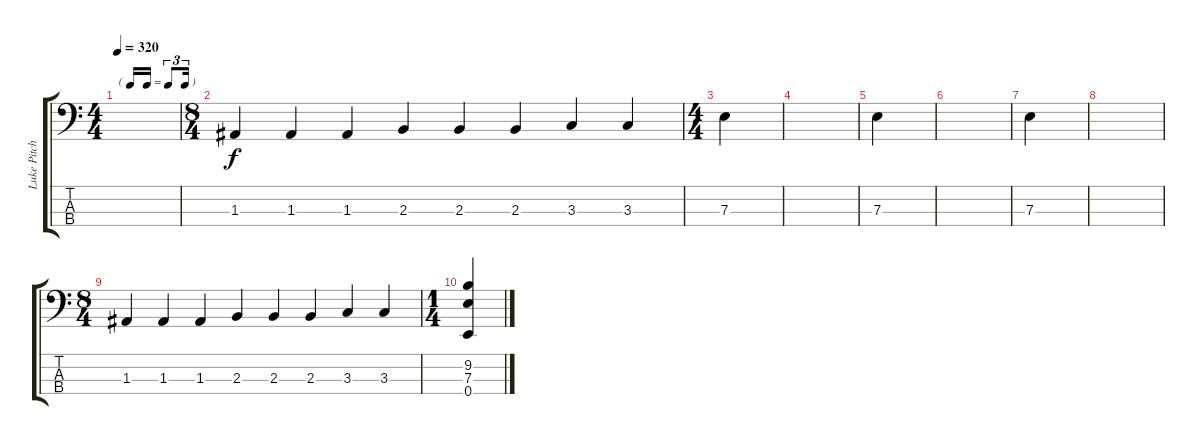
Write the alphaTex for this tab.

\track ("Luke Pitchy (bass)" "Luke Pitch") {instrument electricbassfinger}
\staff {score tabs}
\tuning (G2 D2 A1 E1) {hide}
\ts (4 4)
\tf triplet16th
\tempo 320
\clef f4
\ks c
|
\ts (8 4)
1.3.4 1.3.4 1.3.4 2.3.4 2.3.4 2.3.4 3.3.4 3.3.4 |
\ts (4 4)
7.3.4 |
|
7.3.4 |
|
7.3.4 |
|
\ts (8 4)
1.3.4 1.3.4 1.3.4 2.3.4 2.3.4 2.3.4 3.3.4 3.3.4 |
\ts (1 4)
(9.2 7.3 0.4).4
